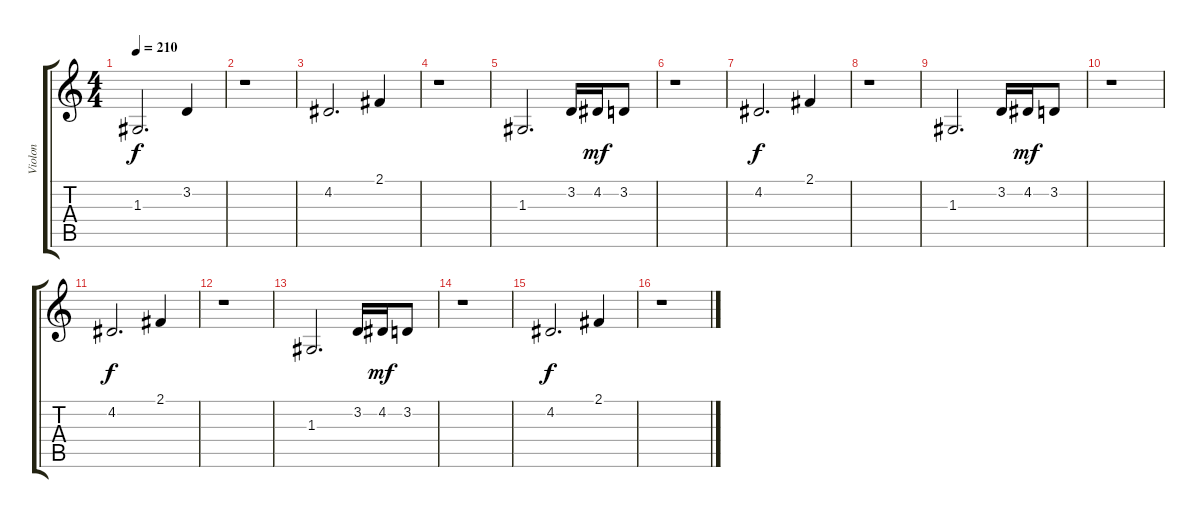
\track ("Violon" "Violon") {instrument violin}
\staff {score tabs}
\tuning (E4 B3 G3 D3 A2 E2) {hide}
\ts (4 4)
\tempo 210
\clef g2
\ks c
1.3.2{d dy f} 3.2.4 |
r.1 |
4.2.2{d} 2.1.4 |
r.1 |
1.3.2{d} 3.2.16 4.2.16{dy mf} 3.2.8 |
r.1 |
4.2.2{d dy f} 2.1.4 |
r.1 |
1.3.2{d} 3.2.16 4.2.16{dy mf} 3.2.8 |
r.1 |
4.2.2{d dy f} 2.1.4 |
r.1 |
1.3.2{d} 3.2.16 4.2.16{dy mf} 3.2.8 |
r.1 |
4.2.2{d dy f} 2.1.4 |
r.1
